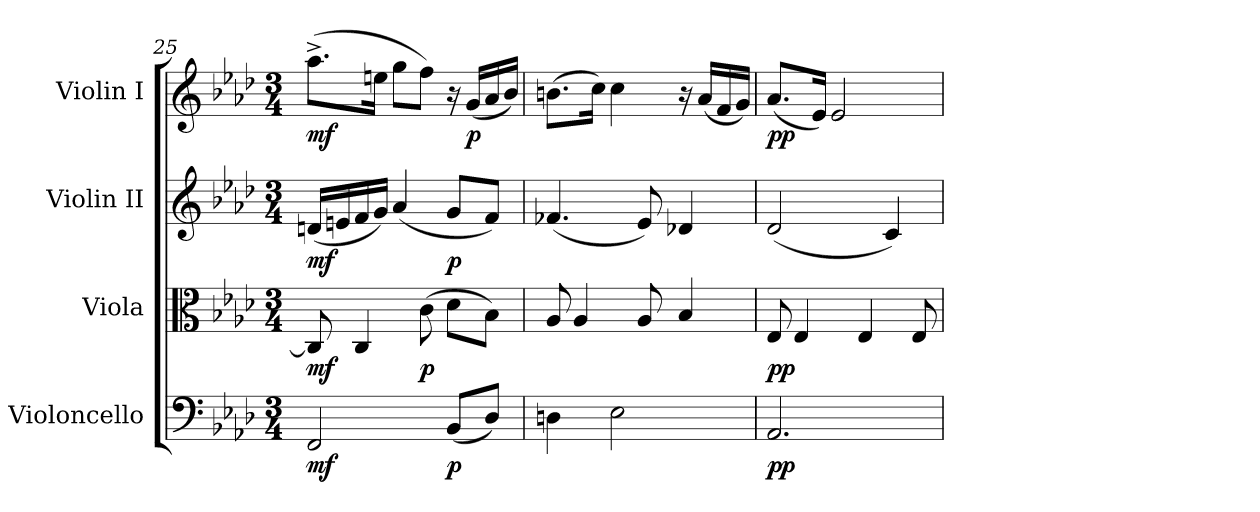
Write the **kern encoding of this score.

**kern	**dynam	**kern	**dynam	**kern	**dynam	**kern	**dynam
*part4	*part4	*part3	*part3	*part2	*part2	*part1	*part1
*staff4	*staff4	*staff3	*staff3	*staff2	*staff2	*staff1	*staff1
*I"Violoncello	*	*I"Viola	*	*I"Violin II	*	*I"Violin I	*
*I'Vc	*	*I'Vla	*	*I'Vln	*	*I'Vln	*
*clefF4	*	*clefC3	*	*clefG2	*	*clefG2	*
*k[b-e-a-d-]	*	*k[b-e-a-d-]	*	*k[b-e-a-d-]	*	*k[b-e-a-d-]	*
*M3/4	*	*M3/4	*	*M3/4	*	*M3/4	*
=25	=25	=25	=25	=25	=25	=25	=25
!	!LO:DY:b	!	!LO:DY:b	!	!LO:DY:b	!	!LO:DY:b
2FF/	mf	8C/]	mf	(<16dn/LL	mf	(>8.aa-^\L	mf
.	.	.	.	16en/	.	.	.
.	.	4C/	.	16f/	.	.	.
.	.	.	.	16g/JJ)	.	16een\Jk	.
.	.	.	.	(<4a-/	.	8gg\L	.
!	!	!	!LO:DY:b	!	!	!	!
.	.	(>8c\	p	.	.	8ff\J)	.
!	!LO:DY:b	!	!	!	!LO:DY:b	!	!
(<8BB-/L	p	8d-\L	.	8g/L	p	16r	.
!	!	!	!	!	!	!	!LO:DY:b
.	.	.	.	.	.	(<16g/LL	p
8D-/J)	.	8B-\J)	.	8f/J)	.	16a-/	.
.	.	.	.	.	.	16b-/JJ)	.
=26	=26	=26	=26	=26	=26	=26	=26
4Dn\	.	8A-/	.	(<4.f-X/	.	(>8.bn\L	.
.	.	4A-/	.	.	.	.	.
.	.	.	.	.	.	16cc\Jk)	.
2E-\	.	.	.	.	.	4cc\	.
.	.	8A-/	.	8e-/)	.	.	.
.	.	4B-/	.	4d-X/	.	16r	.
.	.	.	.	.	.	(<16a-/LL	.
.	.	.	.	.	.	16f/	.
.	.	.	.	.	.	16g/JJ)	.
=27	=27	=27	=27	=27	=27	=27	=27
!	!LO:DY:b	!	!LO:DY:b	!	!	!	!LO:DY:b
2.AA-/	pp	8E-/	pp	(<2d-/	.	(<8.a-/L	pp
.	.	4E-/	.	.	.	.	.
.	.	.	.	.	.	16e-/Jk)	.
.	.	.	.	.	.	2e-/	.
.	.	4E-/	.	.	.	.	.
.	.	.	.	4c/)	.	.	.
.	.	8E-/	.	.	.	.	.
=	=	=	=	=	=	=	=
*-	*-	*-	*-	*-	*-	*-	*-
